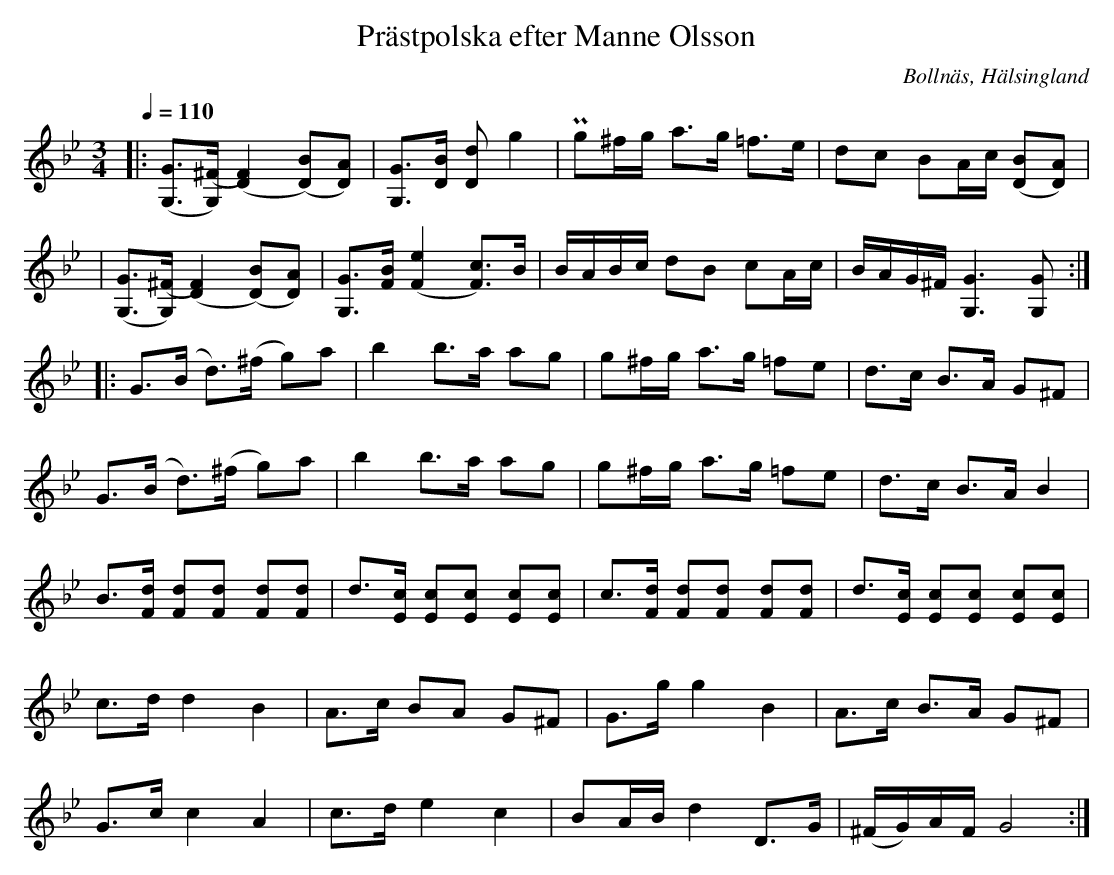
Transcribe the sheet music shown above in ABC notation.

X:1
T:Prästpolska efter Manne Olsson
O:Bollnäs, Hälsingland
M:3/4
L:1/8
Q:1/4=110
K:Gm
|:[(G, G]>[G,) (^F] [F2) (D2] [(D) B][D) A]| [G, G]>[D B] [D d2] g2| Pg^f/g/ a>g =f>e | dc   BA/c/ [B (D][D) A]|
|[(G, G]>[G,) (^F] [F2) (D2] [(D) B][D) A]| [G G,]>[F B] [(F2 e2] [F) c]>B|B/A/B/c/  dB cA/c/  | B/A/G/^F/ [G,3 G3] [G, G]  ::
G>(B   d>)(^f   g)a        | b2     b>a      ag         | g^f/g/ a>g =fe | d>c         B>A G^F  |
G>(B   d>)(^f   g)a        | b2     b>a      ag         | g^f/g/ a>g =fe | d>c         B>A B2   |
B>[Fd] [Fd][Fd] [Fd][Fd] | d>[Ec] [Ec][Ec] [Ec][Ec] | \
c>[Fd] [Fd][Fd] [Fd][Fd] | d>[Ec] [Ec][Ec] [Ec][Ec] |
c>d    d2       B2           | A>c    BA       G^F       | G>g    g2 B2     | A>c         B>A G^F  |
G>c    c2       A2           | c>d    e2       c2        | BA/B/  d2 D>G   | (^F/G/)A/F/ G4      :|
